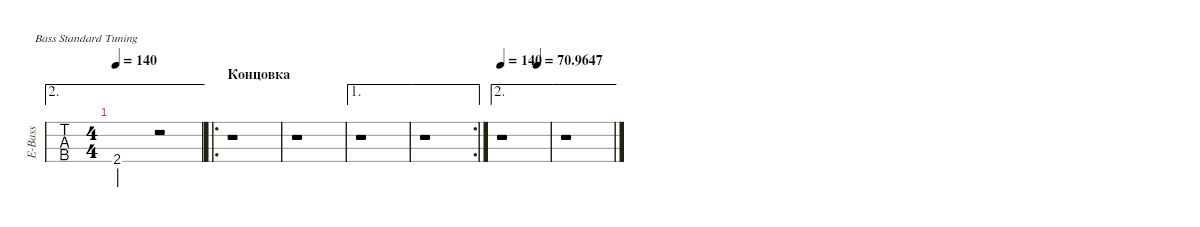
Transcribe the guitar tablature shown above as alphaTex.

\defaultSystemsLayout 4
\hideDynamics
\bracketExtendMode groupsimilarinstruments
\singleTrackTrackNamePolicy allsystems
\multiTrackTrackNamePolicy allsystems
\otherSystemsTrackNameOrientation horizontal
\defaultBarNumberDisplay FirstOfSystem
\track ("Electric Bass" "E-Bass") {instrument electricbassfinger}
\staff {tabs}
\tuning (G2 D2 A1 E1)
\ae 2
\ts (4 4)
\tempo 140
\clef f4
\ks bminor
2.4{t}.2{dy mp} r.2 |
\ro
\section ("" "Концовка")
r.1 |
r.1 |
\ae 1
r.1 |
\ae 1
\rc 2
r.1 |
\ae 2
\tempo 140
\tempo (70.9647 0.75)
r.1 |
\ae 2
r.1
